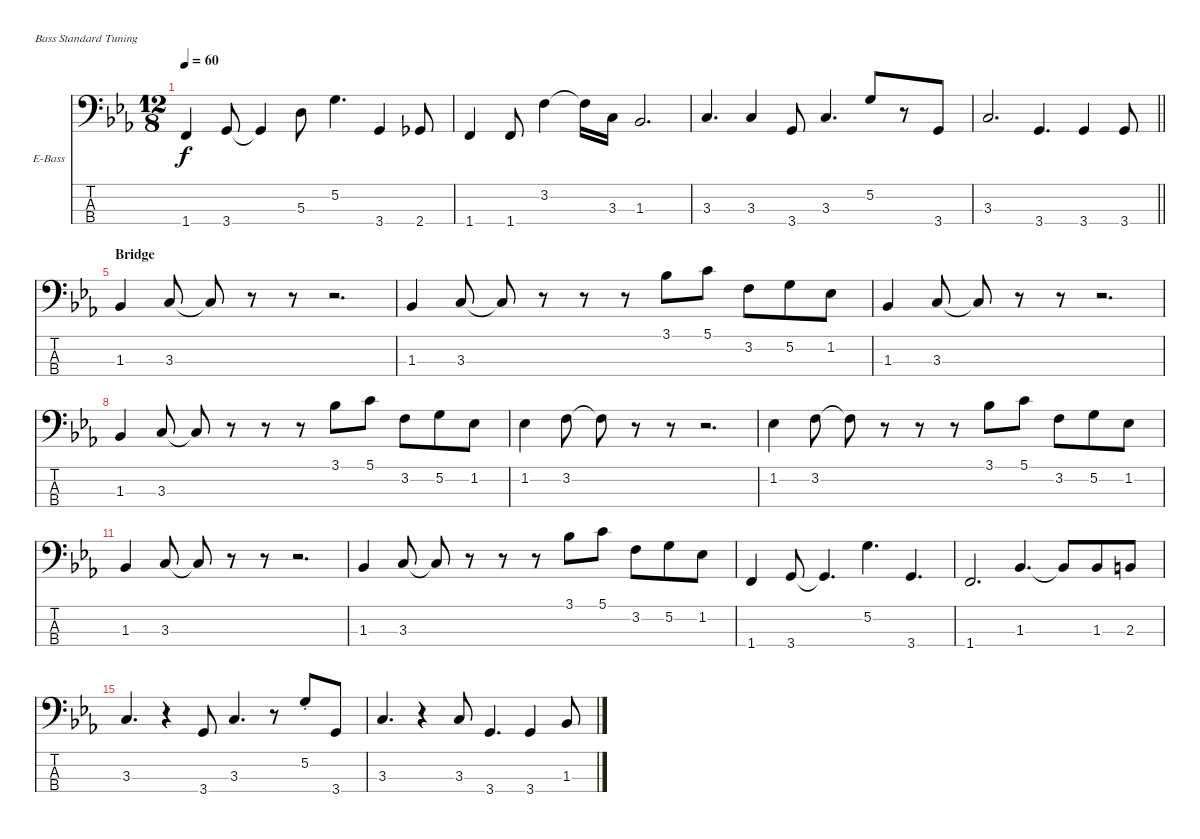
\bracketExtendMode nobrackets
\firstSystemTrackNameOrientation horizontal
\otherSystemsTrackNameOrientation horizontal
\defaultBarNumberDisplay FirstOfSystem
\track ("Electric Bass" "E-Bass") {instrument electricbassfinger}
\staff {score tabs}
\tuning (G2 D2 A1 E1)
\ts (12 8)
\tempo 60
\clef f4
\scale
0.333333
\ks cminor
1.4.4{dy f} 3.4.8 3.4{t}.4 5.3.8 5.2.4{d} 3.4.4 2.4.8 |
\scale
0.333333 1.4.4 1.4.8 3.2.4 3.2{t}.16 3.3.16 1.3.2{d} |
\scale
0.333333 3.3.4{d} 3.3.4 3.4.8 3.3.4{d} 5.2.8 r.8 3.4.8 |
\scale
0.333333
\barLineRight lightlight
3.3.2{d} 3.4.4{d} 3.4.4 3.4.8 |
\section ("" "Bridge")
\scale
0.333333 1.3.4 3.3.8 3.3{t}.8 r.8 r.8 r.2{d} |
\scale
0.333333 1.3.4 3.3.8 3.3{t}.8 r.8 r.8 r.8 3.1.8 5.1.8 3.2.8 5.2.8 1.2.8 |
\scale
0.333333 1.3.4 3.3.8 3.3{t}.8 r.8 r.8 r.2{d} |
\scale
0.333333 1.3.4 3.3.8 3.3{t}.8 r.8 r.8 r.8 3.1.8 5.1.8 3.2.8 5.2.8 1.2.8 |
\scale
0.333333 1.2.4 3.2.8 3.2{t}.8 r.8 r.8 r.2{d} |
\scale
0.333333 1.2.4 3.2.8 3.2{t}.8 r.8 r.8 r.8 3.1.8 5.1.8 3.2.8 5.2.8 1.2.8 |
\scale
0.333333 1.3.4 3.3.8 3.3{t}.8 r.8 r.8 r.2{d} |
\scale
0.333333 1.3.4 3.3.8 3.3{t}.8 r.8 r.8 r.8 3.1.8 5.1.8 3.2.8 5.2.8 1.2.8 |
\scale
0.333333 1.4.4 3.4.8 3.4{t}.4{d} 5.2.4{d} 3.4.4{d} |
\scale
0.333333 1.4.2{d} 1.3.4{d} 1.3{t}.8 1.3.8 2.3.8 |
\scale
0.333333 3.3.4{d} r.4 3.4.8 3.3.4{d} r.8 5.2{st}.8 3.4.8 |
\scale
0.333333 3.3.4{d} r.4 3.3.8 3.4.4{d} 3.4.4 1.3.8
